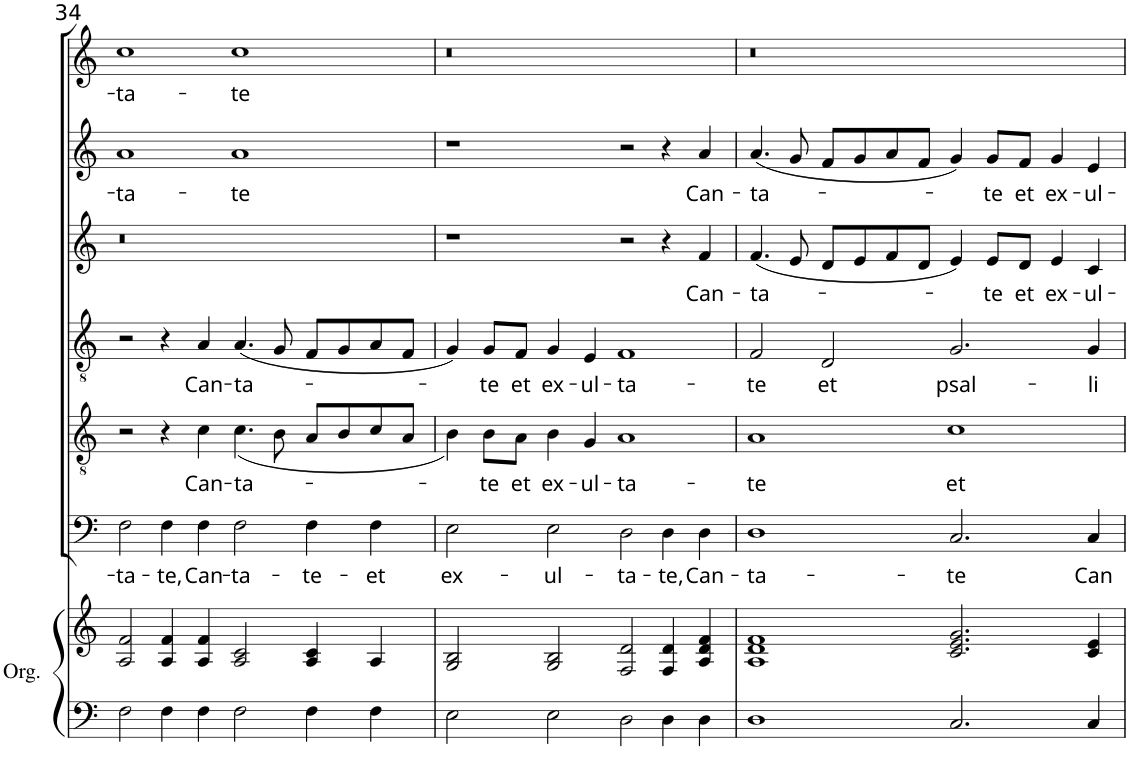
**kern	**kern	**kern	**text	**kern	**text	**kern	**text	**kern	**text	**kern	**text	**kern	**text
*part7	*part7	*part6	*part6	*part5	*part5	*part4	*part4	*part3	*part3	*part2	*part2	*part1	*part1
*staff8	*staff7	*staff6	*staff6	*staff5	*staff5	*staff4	*staff4	*staff3	*staff3	*staff2	*staff2	*staff1	*staff1
*I"Orgue	*	*I"Basso	*	*I"Tenore sec.	*	*I"Quinto	*	*I"Alto	*	*I"Canto Sec.	*	*I"Canto primo	*
*I'Org.	*	*	*	*	*	*	*	*	*	*	*	*	*
!!LO:PB:g=z
*clefF4	*clefG2	*clefF4	*	*clefGv2	*	*clefGv2	*	*clefG2	*	*clefG2	*	*clefG2	*
*k[]	*k[]	*k[]	*	*k[]	*	*k[]	*	*k[]	*	*k[]	*	*k[]	*
*M4/2	*M4/2	*M4/2	*	*M4/2	*	*M4/2	*	*M4/2	*	*M4/2	*	*M4/2	*
=34	=34	=34	=34	=34	=34	=34	=34	=34	=34	=34	=34	=34	=34
!	!	!	!LO:LY:b	!	!	!	!	!	!	!	!LO:LY:b	!	!LO:LY:b
2F\	2A/ 2f/	2F\	-ta-	2r	.	2r	.	0r	.	1a	-ta-	1cc	-ta-
!	!	!	!LO:LY:b	!	!	!	!	!	!	!	!	!	!
4F\	4A/ 4f/	4F\	-te,	4r	.	4r	.	.	.	.	.	.	.
!	!	!	!LO:LY:b	!	!LO:LY:b	!	!LO:LY:b	!	!	!	!	!	!
4F\	4A/ 4f/	4F\	Can-	4c\	Can-	4A/	Can-	.	.	.	.	.	.
!	!	!	!LO:LY:b	!	!LO:LY:b	!	!LO:LY:b	!	!	!	!LO:LY:b	!	!LO:LY:b
2F\	2A/ 2c/	2F\	-ta-	(<4.c\	-ta-	(4.A/	-ta-	.	.	1a	-te	1cc	-te
.	.	.	.	8B\	.	8G/	.	.	.	.	.	.	.
!	!	!	!LO:LY:b	!	!	!	!	!	!	!	!	!	!
4F\	4A/ 4c/	4F\	-te-	8A/L	.	8F/L	.	.	.	.	.	.	.
.	.	.	.	8B/	.	8G/	.	.	.	.	.	.	.
!	!	!	!LO:LY:b	!	!	!	!	!	!	!	!	!	!
4F\	4A/	4F\	-et	8c/	.	8A/	.	.	.	.	.	.	.
.	.	.	.	8A/J	.	8F/J	.	.	.	.	.	.	.
=35	=35	=35	=35	=35	=35	=35	=35	=35	=35	=35	=35	=35	=35
!	!	!	!LO:LY:b	!	!	!	!	!	!	!	!	!	!
2E\	2G/ 2B/	2E\	ex-	4B\)	.	4G/)	.	1r	.	1r	.	0r	.
!	!	!	!	!	!LO:LY:b	!	!LO:LY:b	!	!	!	!	!	!
.	.	.	.	8B\L	-te	8G/L	-te	.	.	.	.	.	.
!	!	!	!	!	!LO:LY:b	!	!LO:LY:b	!	!	!	!	!	!
.	.	.	.	8A\J	et	8F/J	et	.	.	.	.	.	.
!	!	!	!LO:LY:b	!	!LO:LY:b	!	!LO:LY:b	!	!	!	!	!	!
2E\	2G/ 2B/	2E\	-ul-	4B\	ex-	4G/	ex-	.	.	.	.	.	.
!	!	!	!	!	!LO:LY:b	!	!LO:LY:b	!	!	!	!	!	!
.	.	.	.	4G/	-ul-	4E/	-ul-	.	.	.	.	.	.
!	!	!	!LO:LY:b	!	!LO:LY:b	!	!LO:LY:b	!	!	!	!	!	!
2D\	2F/ 2d/	2D\	-ta-	1A	-ta-	1F	-ta-	2r	.	2r	.	.	.
!	!	!	!LO:LY:b	!	!	!	!	!	!	!	!	!	!
4D\	4F/ 4d/	4D\	-te,	.	.	.	.	4r	.	4r	.	.	.
!	!	!	!LO:LY:b	!	!	!	!	!	!LO:LY:b	!	!LO:LY:b	!	!
4D\	4A/ 4d/ 4f/	4D\	Can-	.	.	.	.	4f/	Can-	4a/	Can-	.	.
=36	=36	=36	=36	=36	=36	=36	=36	=36	=36	=36	=36	=36	=36
!	!	!	!LO:LY:b	!	!LO:LY:b	!	!LO:LY:b	!	!LO:LY:b	!	!LO:LY:b	!	!
1D	1A 1d 1f	1D	-ta-	1A	-te	2F/	-te	(4.f/	-ta-	(4.a/	-ta-	0r	.
.	.	.	.	.	.	.	.	8e/	.	8g/	.	.	.
!	!	!	!	!	!	!	!LO:LY:b	!	!	!	!	!	!
.	.	.	.	.	.	2D/	et	8d/L	.	8f/L	.	.	.
.	.	.	.	.	.	.	.	8e/	.	8g/	.	.	.
.	.	.	.	.	.	.	.	8f/	.	8a/	.	.	.
.	.	.	.	.	.	.	.	8d/J	.	8f/J	.	.	.
!	!	!	!LO:LY:b	!	!LO:LY:b	!	!LO:LY:b	!	!	!	!	!	!
2.C/	2.c/ 2.e/ 2.g/	2.C/	-te	1c	et	2.G/	psal-	4e/)	.	4g/)	.	.	.
!	!	!	!	!	!	!	!	!	!LO:LY:b	!	!LO:LY:b	!	!
.	.	.	.	.	.	.	.	8e/L	-te	8g/L	-te	.	.
!	!	!	!	!	!	!	!	!	!LO:LY:b	!	!LO:LY:b	!	!
.	.	.	.	.	.	.	.	8d/J	et	8f/J	et	.	.
!	!	!	!	!	!	!	!	!	!LO:LY:b	!	!LO:LY:b	!	!
.	.	.	.	.	.	.	.	4e/	ex-	4g/	ex-	.	.
!	!	!	!LO:LY:b	!	!	!	!LO:LY:b	!	!LO:LY:b	!	!LO:LY:b	!	!
4C/	4c/ 4e/	4C/	Can	.	.	4G/	-li	4c/	-ul-	4e/	-ul-	.	.
=	=	=	=	=	=	=	=	=	=	=	=	=	=
*-	*-	*-	*-	*-	*-	*-	*-	*-	*-	*-	*-	*-	*-
